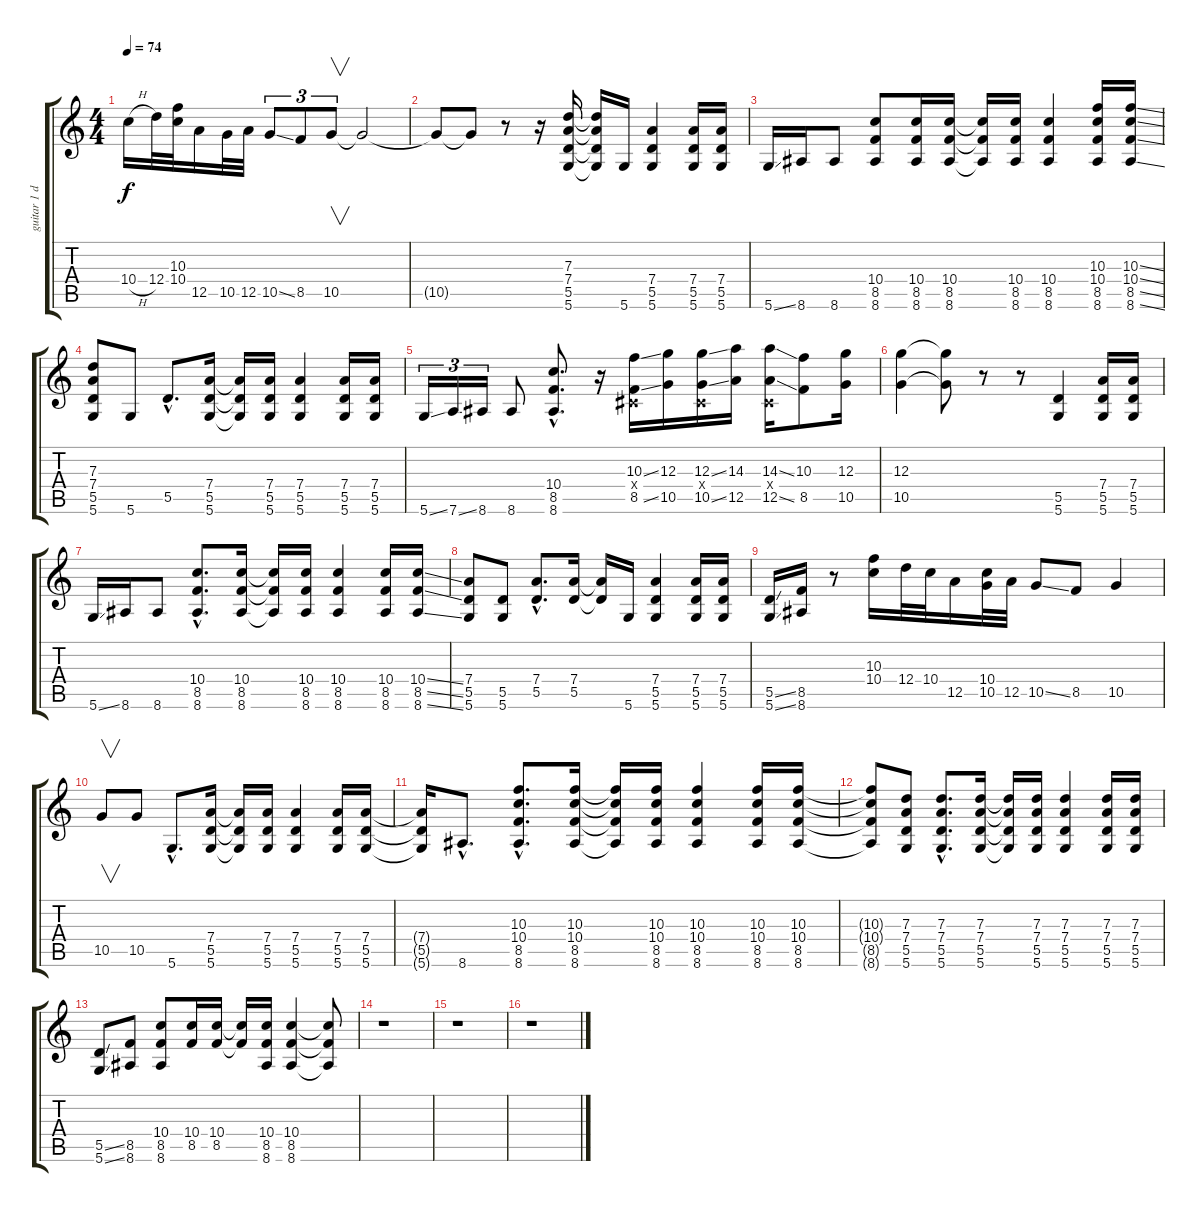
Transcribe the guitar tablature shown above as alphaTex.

\track ("guitar 1 dist" "guitar 1 d") {instrument electricguitarclean}
\staff {score tabs}
\tuning (E4 B3 G3 D3 A2 D2) {hide}
\ts (4 4)
\tempo 74
\clef g2
\ks c
10.4{h}.16{dy f instrument electricguitarclean} 12.4.32 (10.3 10.4).32 12.5.16 10.5.32 12.5.32 10.5{ss}.8{tu (3 2)} 8.5.8{tu (3 2)} 10.5.8{v tu (3 2)} 10.5{t}.2 |
10.5{t}.8 10.5{t}.8 r.8 r.16 (7.3 7.4 5.5 5.6).16 (7.3{t} 7.4{t} 5.5{t} 5.6{t}).16 5.6.16 (7.4 5.5 5.6).4 (7.4 5.5 5.6).16 (7.4 5.5 5.6).16 |
5.6{ss}.16 8.6.16 8.6.8 (10.4 8.5 8.6).8 (10.4 8.5 8.6).16 (10.4 8.5 8.6).16 (10.4{t} 8.5{t} 8.6{t}).16 (10.4 8.5 8.6).16 (10.4 8.5 8.6).4 (10.3 10.4 8.5 8.6).16 (10.3{ss} 10.4{ss} 8.5{ss} 8.6{ss}).16 |
(7.3 7.4 5.5 5.6).8 5.6.8 5.5{hac}.8{d} (7.4 5.5 5.6).16 (7.4{t} 5.5{t} 5.6{t}).16 (7.4 5.5 5.6).16 (7.4 5.5 5.6).4 (7.4 5.5 5.6).16 (7.4 5.5 5.6).16 |
5.6{ss}.16{tu (3 2)} 7.6{ss}.16{tu (3 2)} 8.6.16{tu (3 2)} 8.6.8 (10.4{hac} 8.5{hac} 8.6{hac}).8{d} r.16 (10.3{ss} -1.4{x} 8.5{ss}).16 (12.3 10.5).16 (12.3{ss} -1.4{x} 10.5{ss}).16 (14.3 12.5).16 (14.3{ss} -1.4{x} 12.5{ss}).16 (10.3 8.5).8 (12.3 10.5).16 |
(12.3 10.5).4 (12.3{t} 10.5{t}).8 r.8 r.8 (5.5 5.6).4 (7.4 5.5 5.6).16 (7.4 5.5 5.6).16 |
5.6{ss}.16 8.6.16 8.6.8 (10.4{hac} 8.5{hac} 8.6{hac}).8{d} (10.4 8.5 8.6).16 (10.4{t} 8.5{t} 8.6{t}).16 (10.4 8.5 8.6).16 (10.4 8.5 8.6).4 (10.4 8.5 8.6).16 (10.4{ss} 8.5{ss} 8.6{ss}).16 |
(7.4 5.5 5.6).8 (5.5 5.6).8 (7.4{hac} 5.5{hac}).8{d} (7.4 5.5).16 (7.4{t} 5.5{t}).16 5.6.16 (7.4 5.5 5.6).4 (7.4 5.5 5.6).16 (7.4 5.5 5.6).16 |
(5.5{ss} 5.6{ss}).16 (8.5 8.6).16 r.8 (10.3 10.4).16 12.4.32 10.4.32 12.5.16 (10.4 10.5).32 12.5.32 10.5{ss}.8 8.5.8 10.5.4 |
10.5.8{v} 10.5.8 5.6{hac}.8{d} (7.4 5.5 5.6).16 (7.4{t} 5.5{t} 5.6{t}).16 (7.4 5.5 5.6).16 (7.4 5.5 5.6).4 (7.4 5.5 5.6).16 (7.4 5.5 5.6).16 |
(7.4{t} 5.5{t} 5.6{t}).16 8.6{hac}.8{d} (10.3{hac} 10.4{hac} 8.5{hac} 8.6{hac}).8{d} (10.3 10.4 8.5 8.6).16 (10.3{t} 10.4{t} 8.5{t} 8.6{t}).16 (10.3 10.4 8.5 8.6).16 (10.3 10.4 8.5 8.6).4 (10.3 10.4 8.5 8.6).16 (10.3 10.4 8.5 8.6).16 |
(10.3{t} 10.4{t} 8.5{t} 8.6{t}).8 (7.3 7.4 5.5 5.6).8 (7.3{hac} 7.4{hac} 5.5{hac} 5.6{hac}).8{d} (7.3 7.4 5.5 5.6).16 (7.3{t} 7.4{t} 5.5{t} 5.6{t}).16 (7.3 7.4 5.5 5.6).16 (7.3 7.4 5.5 5.6).4 (7.3 7.4 5.5 5.6).16 (7.3 7.4 5.5 5.6).16 |
(5.5{ss} 5.6{ss}).8 (8.5 8.6).8 (10.4 8.5 8.6).8 (10.4 8.5).16 (10.4 8.5).16 (10.4{t} 8.5{t}).16 (10.4 8.5 8.6).16 (10.4 8.5 8.6).4 (10.4{t} 8.5{t} 8.6{t}).8 |
r.1 |
r.1 |
r.1
